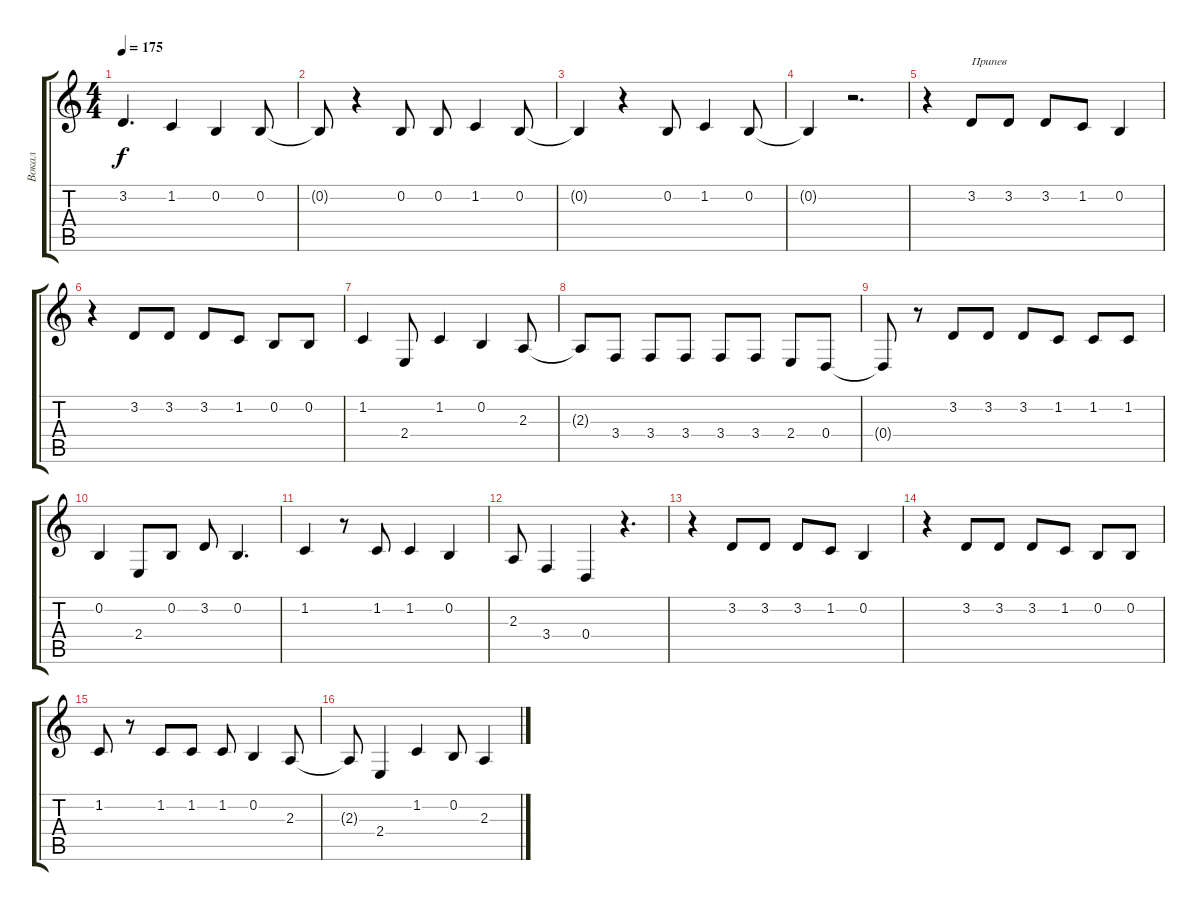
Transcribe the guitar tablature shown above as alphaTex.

\track ("Вокал" "Вокал") {instrument oboe}
\staff {score tabs}
\tuning (E4 B3 G3 D3 A2 E2) {hide}
\ts (4 4)
\tempo 175
\clef g2
\ks c
3.2.4{d dy f} 1.2.4 0.2.4 0.2.8 |
0.2{t}.8 r.4 0.2.8 0.2.8 1.2.4 0.2.8 |
0.2{t}.4 r.4 0.2.8 1.2.4 0.2.8 |
0.2{t}.4 r.2{d} |
r.4 3.2.8{txt "Припев"} 3.2.8 3.2.8 1.2.8 0.2.4 |
r.4 3.2.8 3.2.8 3.2.8 1.2.8 0.2.8 0.2.8 |
1.2.4 2.4.8 1.2.4 0.2.4 2.3.8 |
2.3{t}.8 3.4.8 3.4.8 3.4.8 3.4.8 3.4.8 2.4.8 0.4.8 |
0.4{t}.8 r.8 3.2.8 3.2.8 3.2.8 1.2.8 1.2.8 1.2.8 |
0.2.4 2.4.8 0.2.8 3.2.8 0.2.4{d} |
1.2.4 r.8 1.2.8 1.2.4 0.2.4 |
2.3.8 3.4.4 0.4.4 r.4{d} |
r.4 3.2.8 3.2.8 3.2.8 1.2.8 0.2.4 |
r.4 3.2.8 3.2.8 3.2.8 1.2.8 0.2.8 0.2.8 |
1.2.8 r.8 1.2.8 1.2.8 1.2.8 0.2.4 2.3.8 |
2.3{t}.8 2.4.4 1.2.4 0.2.8 2.3.4
